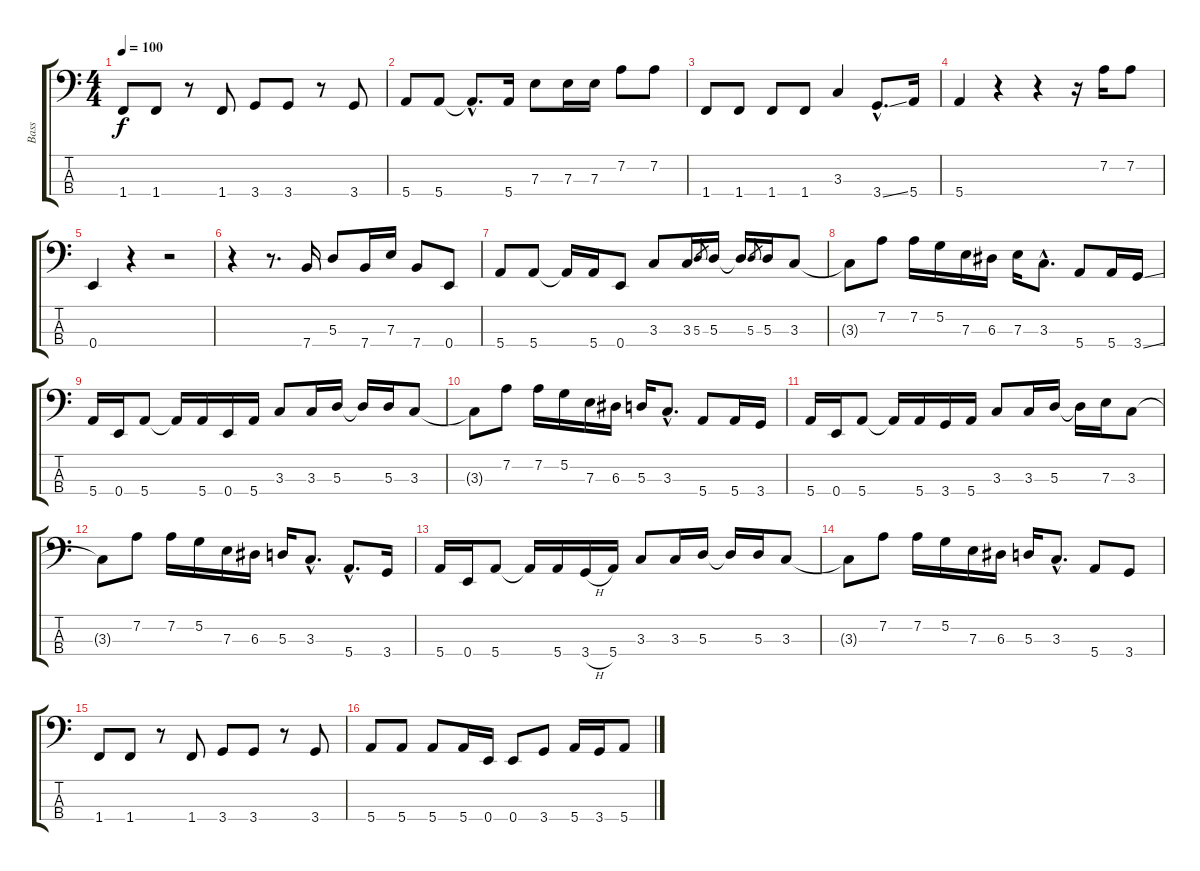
\track ("Bass" "Bass") {instrument electricbassfinger}
\staff {score tabs}
\tuning (G2 D2 A1 E1) {hide}
\ts (4 4)
\tempo 100
\clef f4
\ks c
1.4.8{dy f instrument electricbassfinger} 1.4.8 r.8 1.4.8 3.4.8 3.4.8 r.8 3.4.8 |
5.4.8 5.4.8 5.4{hac t}.8{d} 5.4.16 7.3.8 7.3.16 7.3.16 7.2.8 7.2.8 |
1.4.8 1.4.8 1.4.8 1.4.8 3.3.4 3.4{ss hac}.8{d} 5.4.16 |
5.4.4 r.4 r.4 r.16 7.2.16 7.2.8 |
0.4.4 r.4 r.2 |
r.4 r.8{d} 7.4.16 5.3.8 7.4.16 7.3.16 7.4.8 0.4.8 |
5.4.8 5.4.8 5.4{t}.16 5.4.16 0.4.8 3.3.8 3.3.16 5.3.8{gr} 5.3.16 5.3{t}.16 5.3.8{gr} 5.3.16 3.3.8 |
3.3{t}.8 7.2.8 7.2.16 5.2.16 7.3.16 6.3.16 7.3.16 3.3{hac}.8{d} 5.4.8 5.4.16 3.4{ss}.16 |
5.4.16 0.4.16 5.4.8 5.4{t}.16 5.4.16 0.4.16 5.4.16 3.3.8 3.3.16 5.3.16 5.3{t}.16 5.3.16 3.3.8 |
3.3{t}.8 7.2.8 7.2.16 5.2.16 7.3.16 6.3.16 5.3.16 3.3{hac}.8{d} 5.4.8 5.4.16 3.4.16 |
5.4.16 0.4.16 5.4.8 5.4{t}.16 5.4.16 3.4.16 5.4.16 3.3.8 3.3.16 5.3.16 5.3{t}.16 7.3.16 3.3.8 |
3.3{t}.8 7.2.8 7.2.16 5.2.16 7.3.16 6.3.16 5.3.16 3.3{hac}.8{d} 5.4{hac}.8{d} 3.4.16 |
5.4.16 0.4.16 5.4.8 5.4{t}.16 5.4.16 3.4{h}.16 5.4.16 3.3.8 3.3.16 5.3.16 5.3{t}.16 5.3.16 3.3.8 |
3.3{t}.8 7.2.8 7.2.16 5.2.16 7.3.16 6.3.16 5.3.16 3.3{hac}.8{d} 5.4.8 3.4.8 |
1.4.8 1.4.8 r.8 1.4.8 3.4.8 3.4.8 r.8 3.4.8 |
5.4.8 5.4.8 5.4.8 5.4.16 0.4.16 0.4.8 3.4.8 5.4.16 3.4.16 5.4.8
